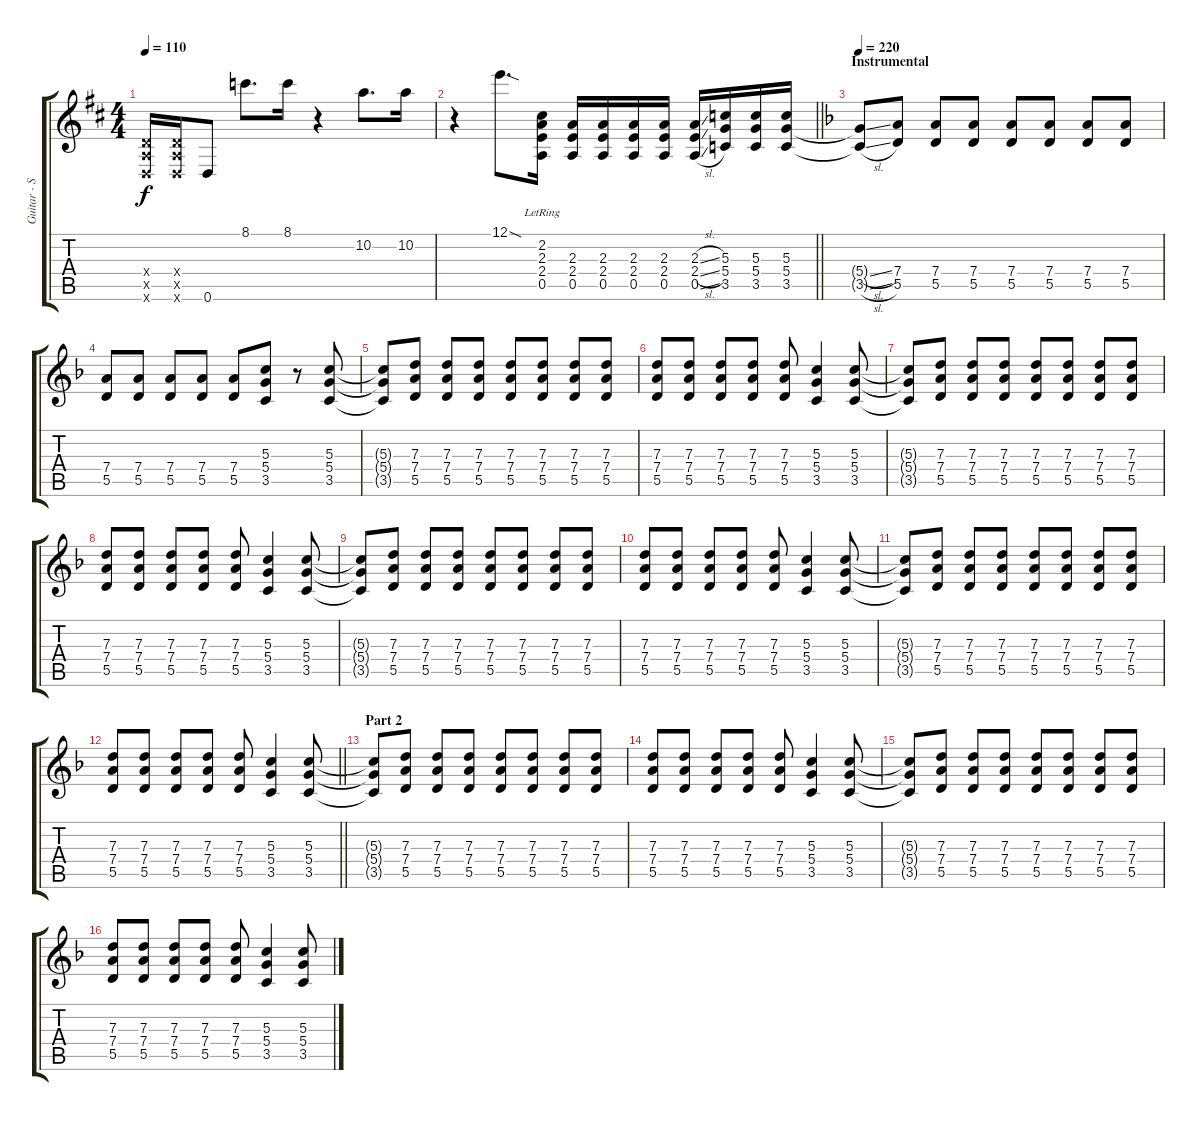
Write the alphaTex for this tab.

\track ("Guitar - Simon Neil" "Guitar - S") {instrument electricguitarclean}
\staff {score tabs}
\tuning (E4 B3 G3 D3 A2 D2) {hide}
\ts (4 4)
\tempo 110
\clef g2
\ks d
(0.4{x} 0.5{x} 0.6{x}).16{dy f} (0.4{x} 0.5{x} 0.6{x}).16 0.6.8 8.1.8{d} 8.1.16 r.4 10.2.8{d} 10.2.16 |
\barLineRight lightlight
r.4 12.1{sod}.8{d} (2.2{lr} 2.3 2.4 0.5).16 (2.3 2.4 0.5).16 (2.3 2.4 0.5).16 (2.3 2.4 0.5).16 (2.3 2.4 0.5).16 (2.3{sl} 2.4{sl} 0.5{sl}).16 (5.3 5.4 3.5).16 (5.3 5.4 3.5).16 (5.3 5.4 3.5).16 |
\section ("" "Instrumental")
\tempo 220
\ks dminor
(5.4{sl t} 3.5{sl t}).8 (7.4 5.5).8 (7.4 5.5).8{volume 8} (7.4 5.5).8 (7.4 5.5).8 (7.4 5.5).8 (7.4 5.5).8 (7.4 5.5).8 |
(7.4 5.5).8 (7.4 5.5).8 (7.4 5.5).8 (7.4 5.5).8 (7.4 5.5).8 (5.3 5.4 3.5).8{volume 13 instrument overdrivenguitar} r.8 (5.3 5.4 3.5).8 |
(5.3{t} 5.4{t} 3.5{t}).8 (7.3 7.4 5.5).8 (7.3 7.4 5.5).8 (7.3 7.4 5.5).8 (7.3 7.4 5.5).8 (7.3 7.4 5.5).8 (7.3 7.4 5.5).8 (7.3 7.4 5.5).8 |
(7.3 7.4 5.5).8 (7.3 7.4 5.5).8 (7.3 7.4 5.5).8 (7.3 7.4 5.5).8 (7.3 7.4 5.5).8 (5.3 5.4 3.5).4 (5.3 5.4 3.5).8 |
(5.3{t} 5.4{t} 3.5{t}).8 (7.3 7.4 5.5).8 (7.3 7.4 5.5).8 (7.3 7.4 5.5).8 (7.3 7.4 5.5).8 (7.3 7.4 5.5).8 (7.3 7.4 5.5).8 (7.3 7.4 5.5).8 |
(7.3 7.4 5.5).8 (7.3 7.4 5.5).8 (7.3 7.4 5.5).8 (7.3 7.4 5.5).8 (7.3 7.4 5.5).8 (5.3 5.4 3.5).4 (5.3 5.4 3.5).8 |
(5.3{t} 5.4{t} 3.5{t}).8 (7.3 7.4 5.5).8 (7.3 7.4 5.5).8 (7.3 7.4 5.5).8 (7.3 7.4 5.5).8 (7.3 7.4 5.5).8 (7.3 7.4 5.5).8 (7.3 7.4 5.5).8 |
(7.3 7.4 5.5).8 (7.3 7.4 5.5).8 (7.3 7.4 5.5).8 (7.3 7.4 5.5).8 (7.3 7.4 5.5).8 (5.3 5.4 3.5).4 (5.3 5.4 3.5).8 |
(5.3{t} 5.4{t} 3.5{t}).8 (7.3 7.4 5.5).8 (7.3 7.4 5.5).8 (7.3 7.4 5.5).8 (7.3 7.4 5.5).8 (7.3 7.4 5.5).8 (7.3 7.4 5.5).8 (7.3 7.4 5.5).8 |
\barLineRight lightlight
(7.3 7.4 5.5).8 (7.3 7.4 5.5).8 (7.3 7.4 5.5).8 (7.3 7.4 5.5).8 (7.3 7.4 5.5).8 (5.3 5.4 3.5).4 (5.3 5.4 3.5).8 |
\section ("" "Part 2")
(5.3{t} 5.4{t} 3.5{t}).8 (7.3 7.4 5.5).8 (7.3 7.4 5.5).8 (7.3 7.4 5.5).8 (7.3 7.4 5.5).8 (7.3 7.4 5.5).8 (7.3 7.4 5.5).8 (7.3 7.4 5.5).8 |
(7.3 7.4 5.5).8 (7.3 7.4 5.5).8 (7.3 7.4 5.5).8 (7.3 7.4 5.5).8 (7.3 7.4 5.5).8 (5.3 5.4 3.5).4 (5.3 5.4 3.5).8 |
(5.3{t} 5.4{t} 3.5{t}).8 (7.3 7.4 5.5).8 (7.3 7.4 5.5).8 (7.3 7.4 5.5).8 (7.3 7.4 5.5).8 (7.3 7.4 5.5).8 (7.3 7.4 5.5).8 (7.3 7.4 5.5).8 |
(7.3 7.4 5.5).8 (7.3 7.4 5.5).8 (7.3 7.4 5.5).8 (7.3 7.4 5.5).8 (7.3 7.4 5.5).8 (5.3 5.4 3.5).4 (5.3 5.4 3.5).8
